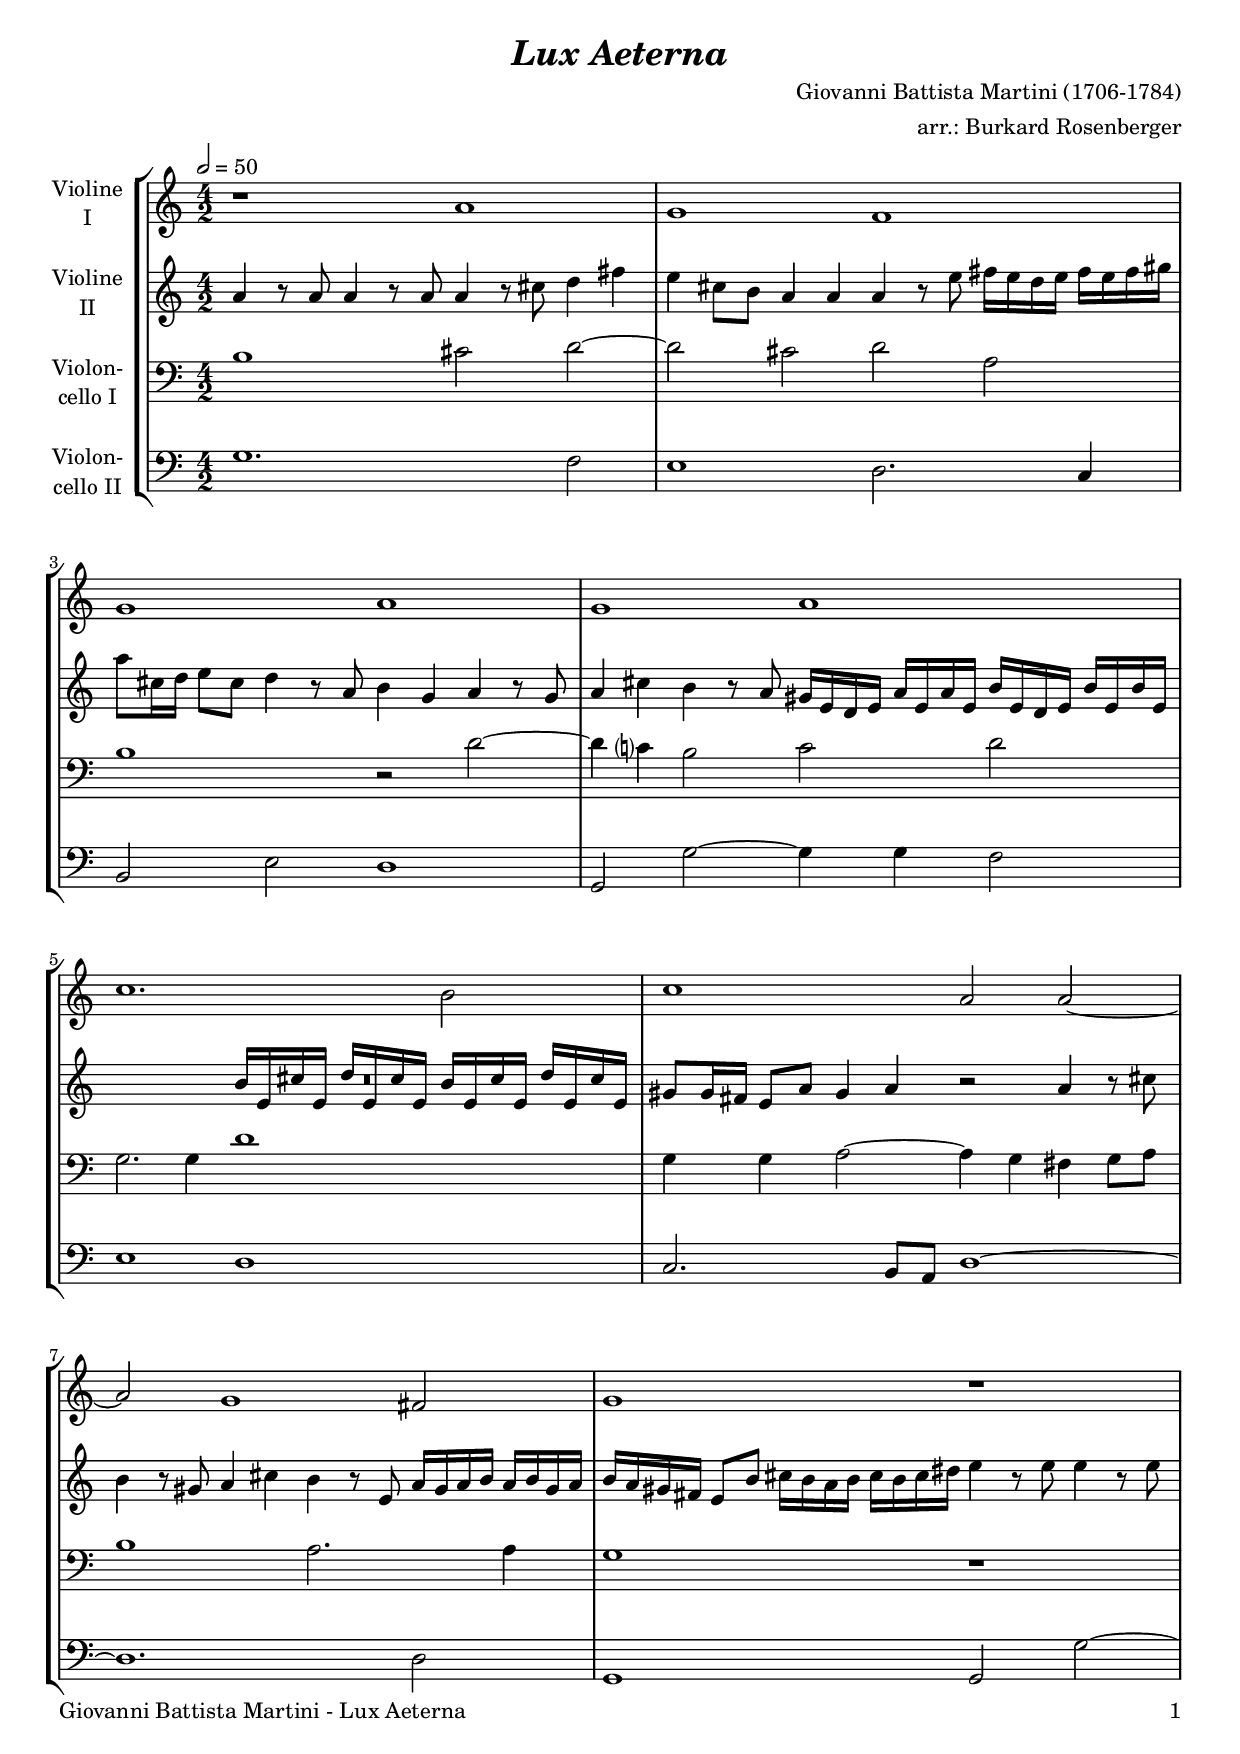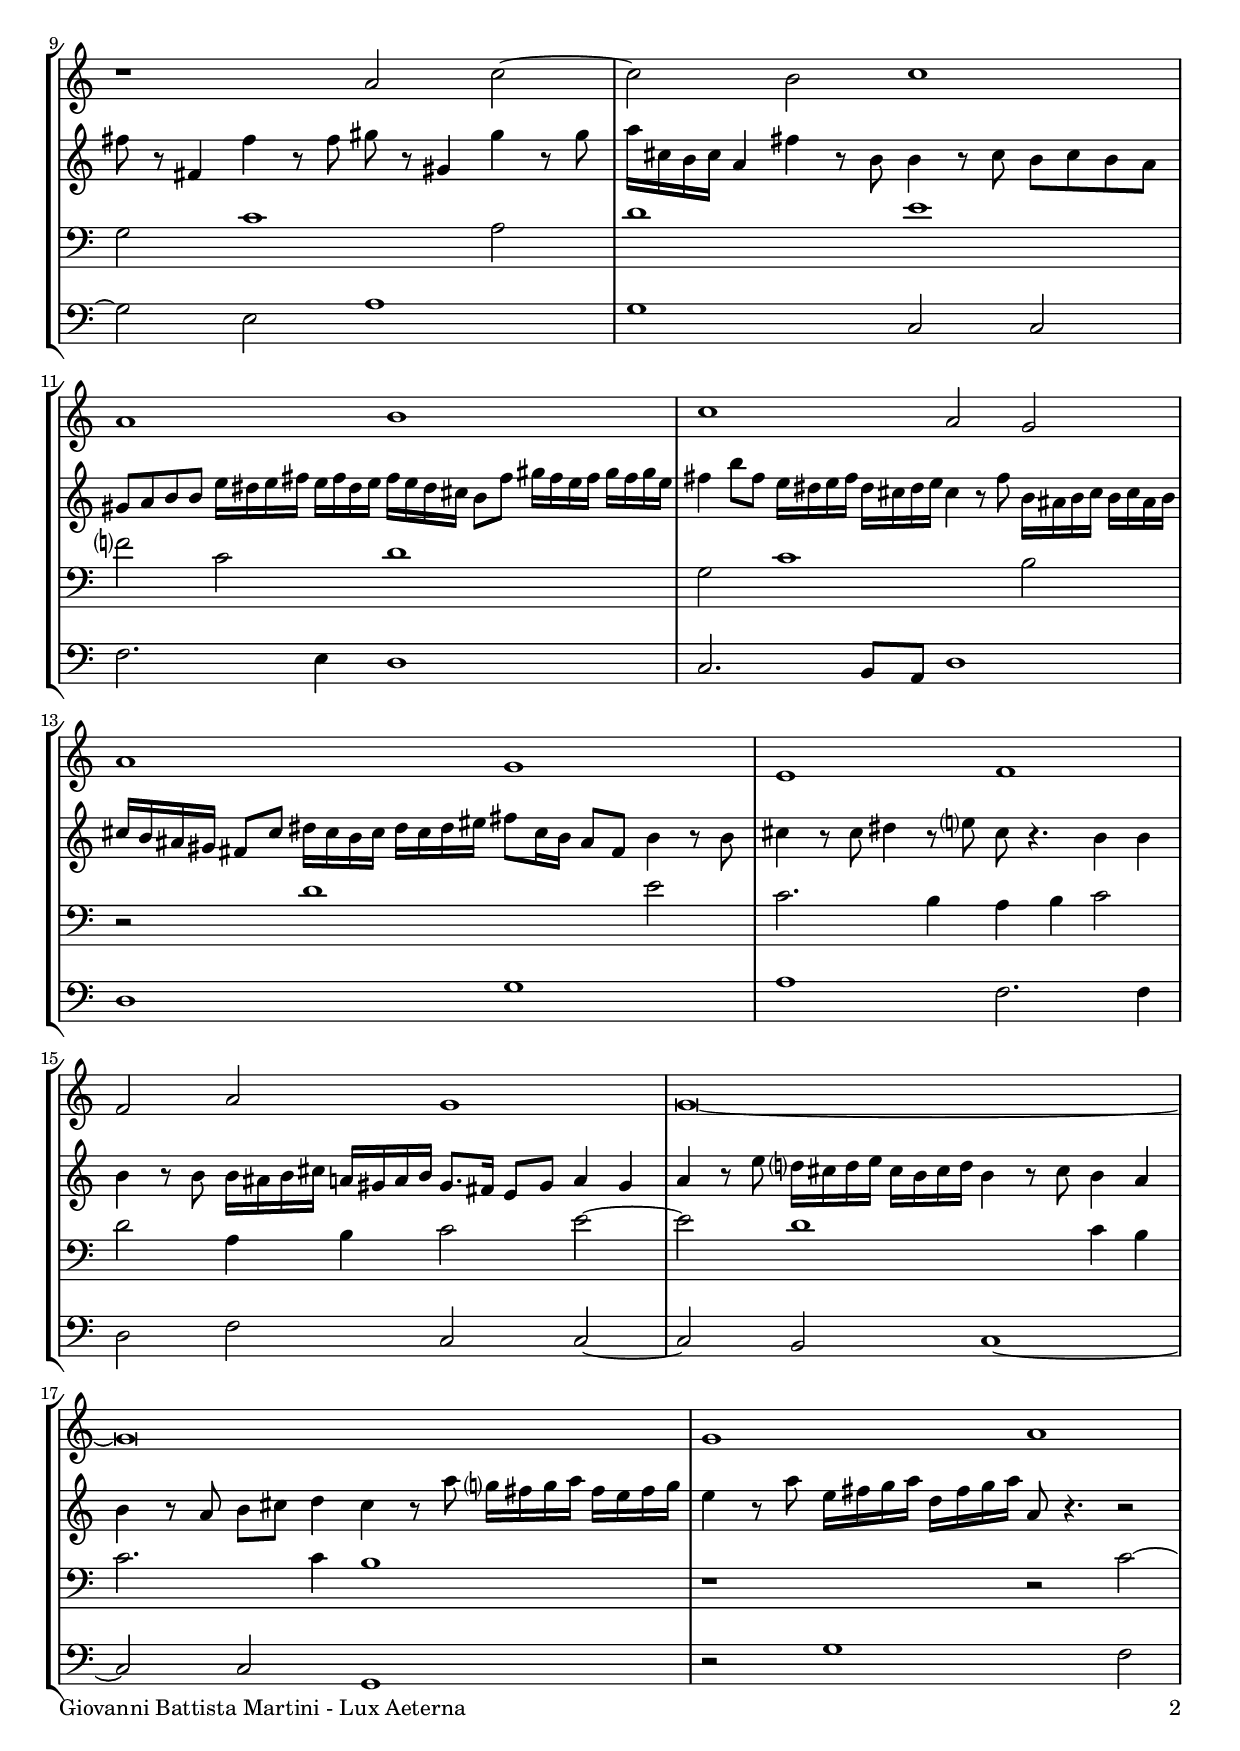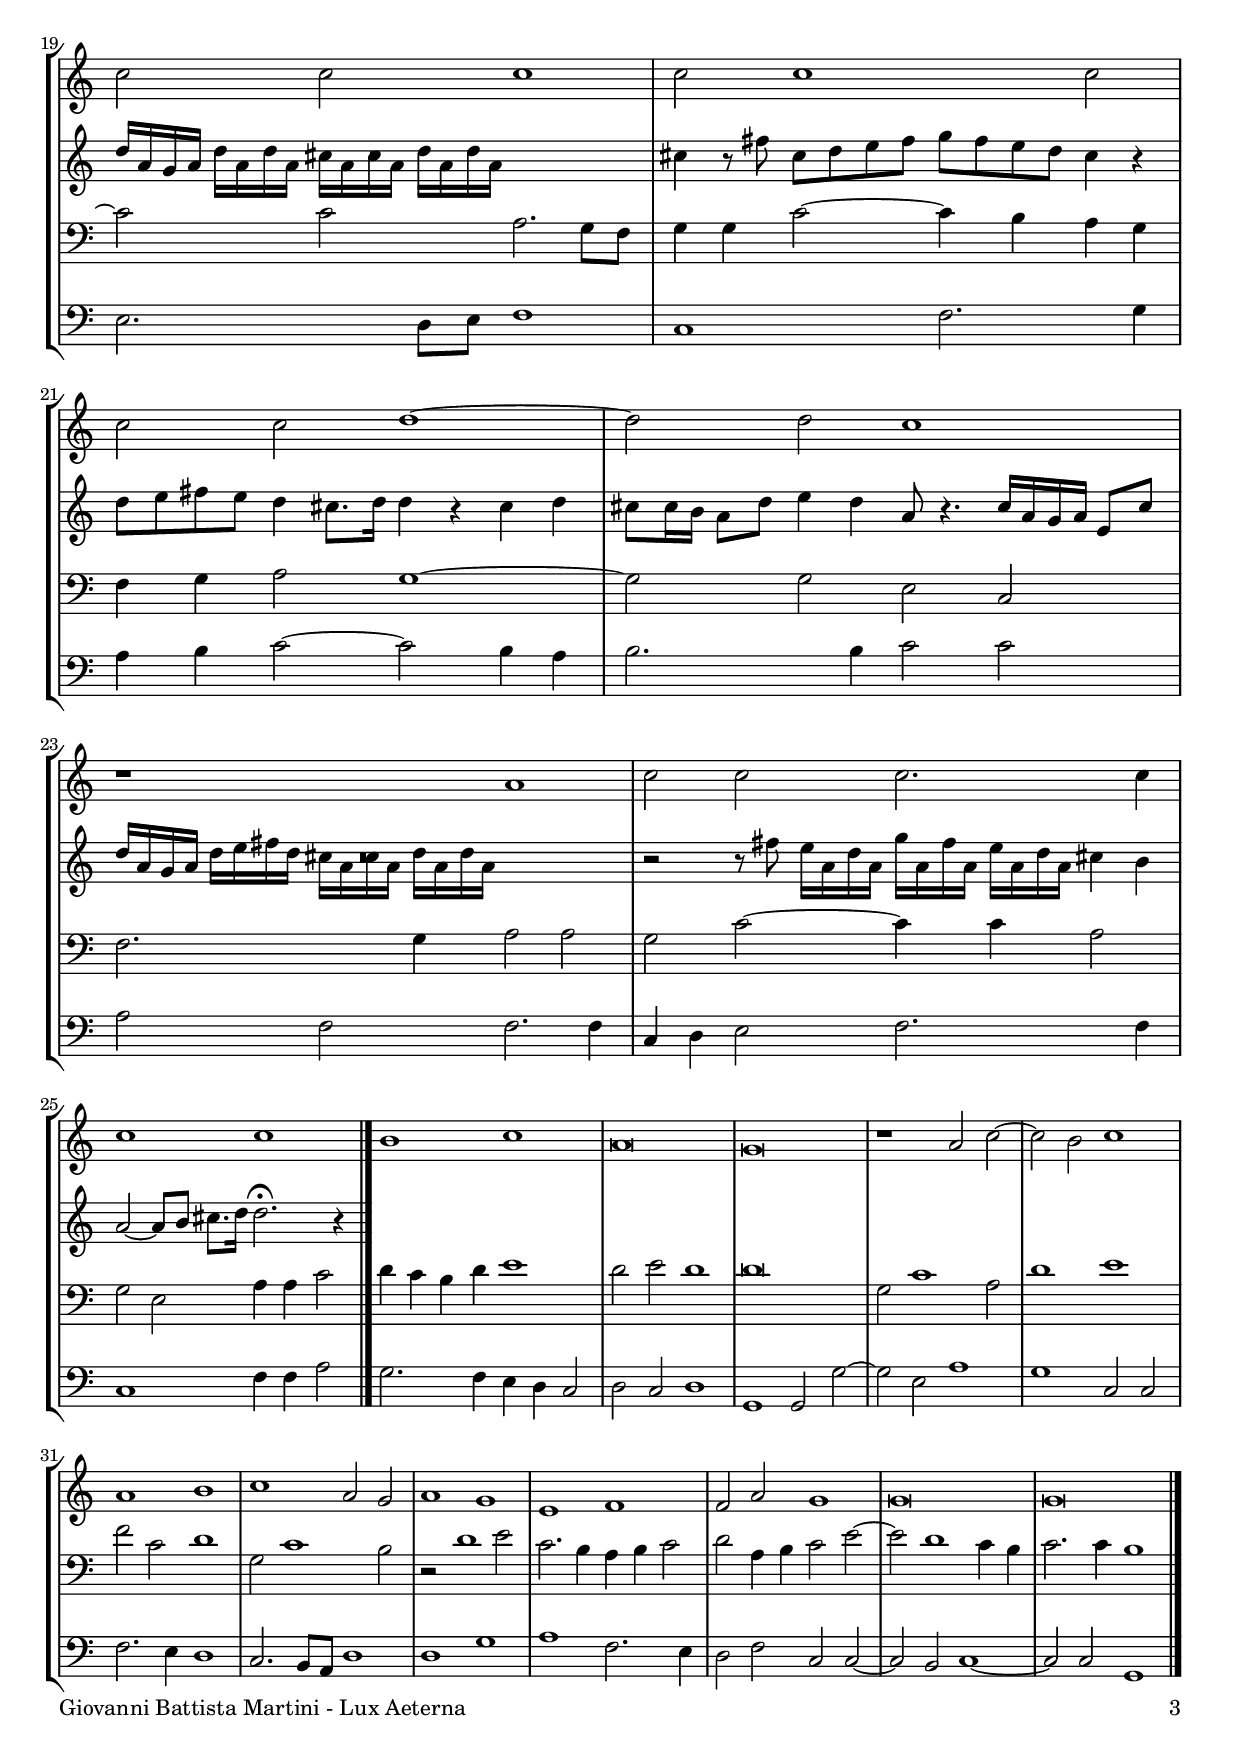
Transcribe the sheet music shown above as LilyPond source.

\version "2.24.1"
\include "deutsch.ly"

#(set-global-staff-size 19)

\header {
  title     = \markup \bold \italic "Lux Aeterna"
  composer  = "Giovanni Battista Martini (1706-1784)"
  arranger  = "arr.: Burkard Rosenberger"
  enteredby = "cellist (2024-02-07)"
%  piece     = ""
}

voiceconsts = {
  \key a \minor
  \time 4/2
  \clef "treble"
%  \numericTimeSignature
  \compressEmptyMeasures
  % Set default beaming for all staves
%  \set Timing.beamExceptions = #'()
%  \set Timing.baseMoment     = #(ly:make-moment 1 4)
%  \set Timing.beatStructure  = #'(1 1 1)
  \tempo 2=50
}

mist = "string ensemble 1"
mivl = "violin"
miba = "cello"
mipz = "pizzicato strings"

dsaf = \mark \markup \box \italic "Dal Segno al Fine"
fine = \mark \markup \box \italic "Fine"

va = \relative c'' {
  \voiceconsts

  r1 a
  g f
  g a
  g a

  c1. h2
  c1 a2 a~
  a g1 fis2
  g1 r

  r1 a2 c~
  c h c1
  a h
  c a2 g

  a1 g
  e f
  f2 a g1
  g\breve~

  g
  g1 a
  c2 c c1
  c2 c1 c2
  c c d1~
  d2 d c1
  r a
  c2 c c2. c4

  c1 c
  h c
  a\breve
  g

  r1 a2 c~
  c h c1
  a h
  c a2 g

  a1 g
  e f
  f2 a g1
  g\breve
  g \bar "|."
}

\include "v2.ily"
vc = \relative c' {
  \voiceconsts
  \clef "bass"
  
  h1 cis2 d~
  d cis d a
  h1 r2 d~
  d4 c? h2 c d

  g,2. g4 d'1
  g,4 g a2~ a4 g fis g8 a
  h1 a2. a4
  g1 r

  g2 c1 a2
  d1 e
  f?2 c d1
  g,2 c1 h2

  r d1 e2
  c2. h4 a h c2
  d a4 h c2 e~
  e d1 c4 h

  c2. c4 h1
  r r2 c~
  c c a2. g8 f
  g4 g c2~ c4 h a g

  f g a2 g1~
  g2 g e c
  f2. g4 a2 a
  g c~ c4 c a2

  g e a4 a c2
  d4 c h d e1
  d2 e d1
  d\breve

  g,2 c1 a2
  d1 e
  f2 c d1
  g,2 c1 h2

  r d1 e2
  c2. h4 a h c2
  d a4 h c2 e~
  e d1 c4 h
  c2. c4 h1 \bar "|."
}

vd = \relative c' {
  \voiceconsts
  \clef "bass"

  g1. f2
  e1 d2. c4
  h2 e d1
  g,2 g'~ g4 g f2

  e1 d
  c2. h8 a d1~
  d1. d2
  g,1 g2 g'~

  g e a1
  g c,2 c
  f2. e4 d1
  c2. h8 a d1

  d g
  a f2. f4
  d2 f c c~
  c h c1~

  c2 c g1
  r2 g'1 f2
  e2. d8 e f1
  c f2. g4

  a h c2~ c h4 a
  h2. h4 c2 c
  a f f2. f4
  c d e2 f2. f4

  c1 f4 f a2
  g2. f4 e d c2
  d c d1
  g, g2 g'~

  g e a1
  g c,2 c
  f2. e4 d1
  c2. h8 a d1

  d g
  a f2. e4
  d2 f c c~
  c h c1~
  c2 c g1 \bar "|."
}


music = \new StaffGroup <<
      \new Staff {
	\set Staff.midiInstrument = \mivl
	\set Staff.instrumentName = \markup \center-column { "Violine" "I" }
	\transpose a a { \va }
      }

      \new Staff {
	\set Staff.midiInstrument = \mivl
	\set Staff.instrumentName = \markup \center-column { "Violine" "II" }
	\transpose a a { \vb }
      }

      \new Staff {
	\set Staff.midiInstrument = \miba
	\set Staff.instrumentName = \markup \center-column { "Violon-" "cello I" }
	\transpose a a { \vc }
      }

      \new Staff {
	\set Staff.midiInstrument = \miba
	\set Staff.instrumentName = \markup \center-column { "Violon-" "cello II" }
	\transpose a a { \vd }
      }
>>

\book {
  \paper {
    print-page-number = ##t
    print-first-page-number = ##t
    ragged-last-bottom = ##f
    oddHeaderMarkup = \markup \null
    evenHeaderMarkup = \markup \null
    oddFooterMarkup = \markup {
      \fill-line {
        \if \should-print-page-number
        "Giovanni Battista Martini - Lux Aeterna" \fromproperty #'page:page-number-string
      }
    }
    evenFooterMarkup = \oddFooterMarkup
  } \score {
    \music
    \layout {}
  }

  \score {
    \unfoldRepeats \music

    \midi {
      \context {
        \Score
      }
    }
  }
}